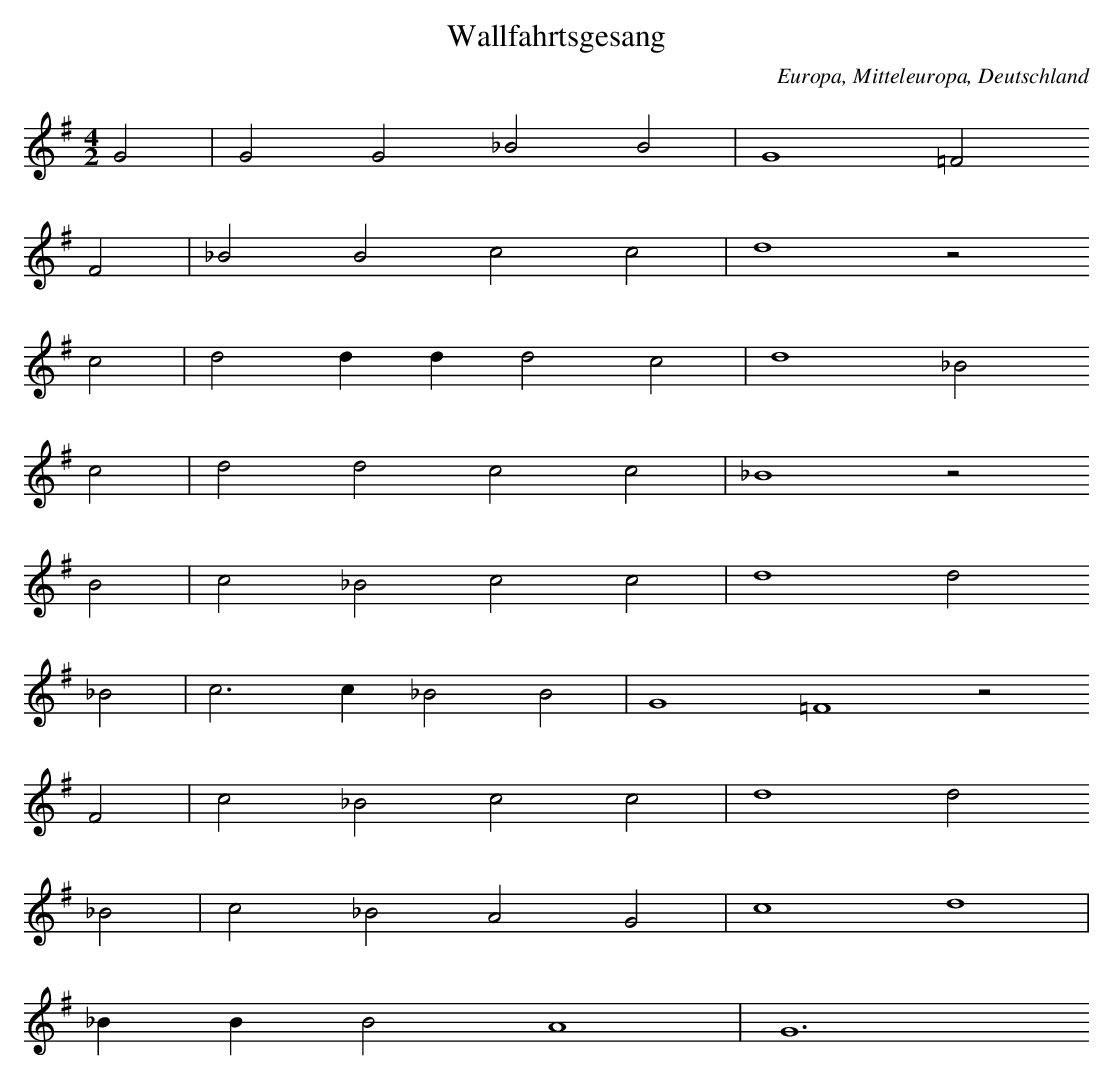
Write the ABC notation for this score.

X:1
T: Wallfahrtsgesang
O: Europa, Mitteleuropa, Deutschland
M: 4/2
L: 1/4
K: G
G2 | G2G2_B2B2 | G4=F2
F2 | _B2B2c2c2 | d4z2
c2 | d2ddd2c2 | d4_B2
c2 | d2d2c2c2 | _B4z2
B2 | c2_B2c2c2 | d4d2
_B2 | c3c_B2B2 | G4=F4z2
F2 | c2_B2c2c2 | d4d2
_B2 | c2_B2A2G2 | c4d4 |
_BBB2A4 | G6
